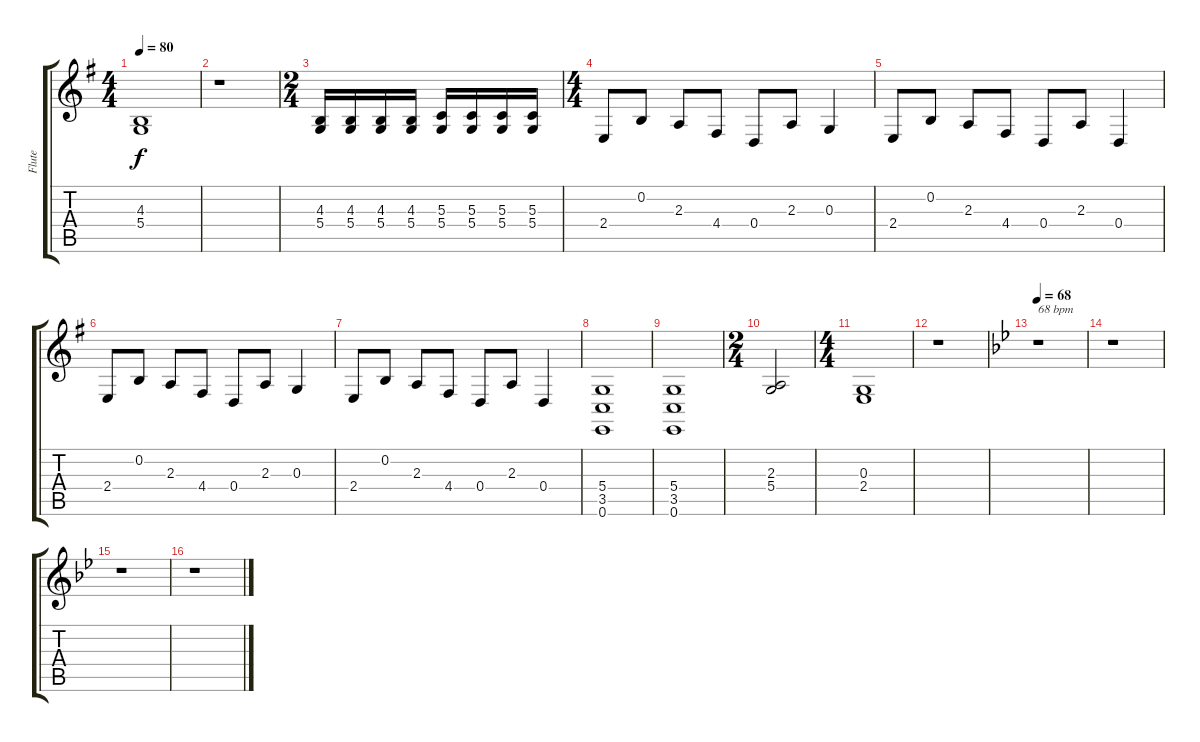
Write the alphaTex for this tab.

\track ("Flute" "Flute") {instrument flute}
\staff {score tabs}
\tuning (E4 B3 G3 D3 A2 E2) {hide}
\ts (4 4)
\tempo 80
\clef g2
\ks eminor
(4.3{t} 5.4{t}).1{dy f} |
r.1 |
\ts (2 4)
(4.3 5.4).16 (4.3 5.4).16 (4.3 5.4).16 (4.3 5.4).16 (5.3 5.4).16 (5.3 5.4).16 (5.3 5.4).16 (5.3 5.4).16 |
\ts (4 4)
2.4.8 0.2.8 2.3.8 4.4.8 0.4.8 2.3.8 0.3.4 |
2.4.8 0.2.8 2.3.8 4.4.8 0.4.8 2.3.8 0.4.4 |
2.4.8 0.2.8 2.3.8 4.4.8 0.4.8 2.3.8 0.3.4 |
2.4.8 0.2.8 2.3.8 4.4.8 0.4.8 2.3.8 0.4.4 |
(5.4 3.5 0.6).1 |
(5.4 3.5 0.6).1 |
\ts (2 4)
(2.3 5.4).2 |
\ts (4 4)
(0.3 2.4).1 |
r.1 |
\tempo 68
\ks gminor
r.1{txt "68 bpm"} |
r.1 |
r.1 |
r.1
